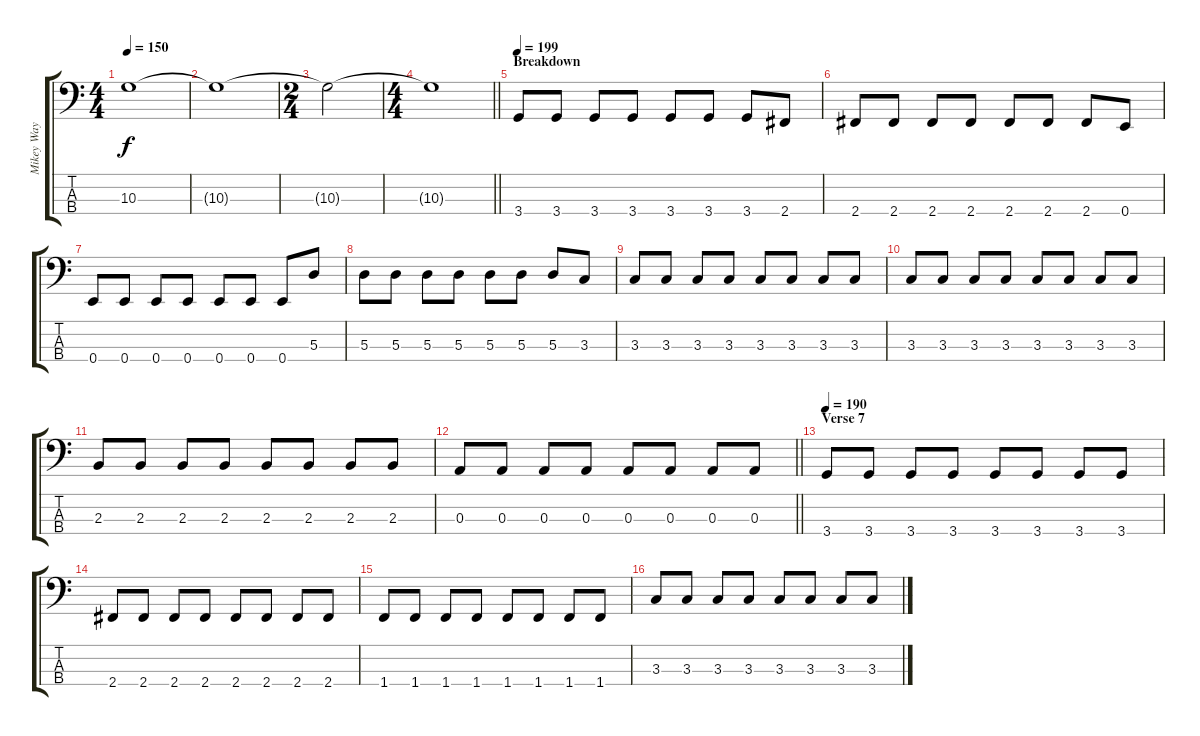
\track ("Mikey Way (bass)" "Mikey Way ") {instrument electricbassfinger}
\staff {score tabs}
\tuning (G2 D2 A1 E1) {hide}
\ts (4 4)
\tempo 150
\clef f4
\ks c
10.3.1{dy f} |
10.3{t}.1 |
\ts (2 4)
10.3{t}.2 |
\ts (4 4)
\barLineRight lightlight
10.3{t}.1 |
\section ("" "Breakdown")
\tempo 199
3.4.8 3.4.8 3.4.8 3.4.8 3.4.8 3.4.8 3.4.8 2.4.8 |
2.4.8 2.4.8 2.4.8 2.4.8 2.4.8 2.4.8 2.4.8 0.4.8 |
0.4.8 0.4.8 0.4.8 0.4.8 0.4.8 0.4.8 0.4.8 5.3.8 |
5.3.8 5.3.8 5.3.8 5.3.8 5.3.8 5.3.8 5.3.8 3.3.8 |
3.3.8 3.3.8 3.3.8 3.3.8 3.3.8 3.3.8 3.3.8 3.3.8 |
3.3.8 3.3.8 3.3.8 3.3.8 3.3.8 3.3.8 3.3.8 3.3.8 |
2.3.8 2.3.8 2.3.8 2.3.8 2.3.8 2.3.8 2.3.8 2.3.8 |
\barLineRight lightlight
0.3.8 0.3.8 0.3.8 0.3.8 0.3.8 0.3.8 0.3.8 0.3.8 |
\section ("" "Verse 7")
\tempo 190
3.4.8 3.4.8 3.4.8 3.4.8 3.4.8 3.4.8 3.4.8 3.4.8 |
2.4.8 2.4.8 2.4.8 2.4.8 2.4.8 2.4.8 2.4.8 2.4.8 |
1.4.8 1.4.8 1.4.8 1.4.8 1.4.8 1.4.8 1.4.8 1.4.8 |
3.3.8 3.3.8 3.3.8 3.3.8 3.3.8 3.3.8 3.3.8 3.3.8
